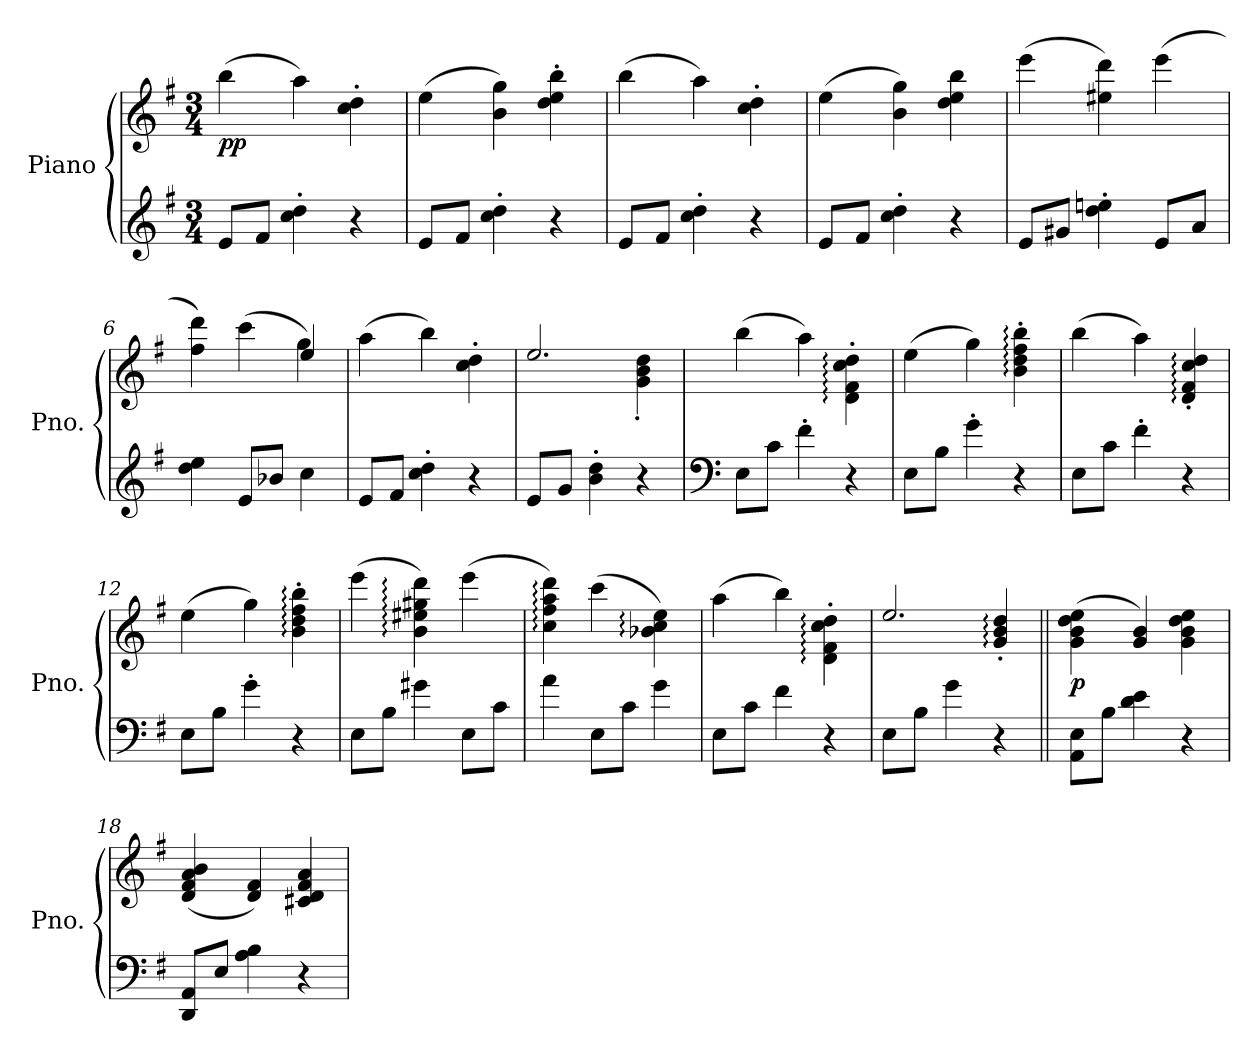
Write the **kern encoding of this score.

**kern	**kern	**dynam
*part1	*part1	*part1
*staff2	*staff1	*staff1/2
*I"Piano	*	*
*I'Pno.	*	*
*clefG2	*clefG2	*
*k[f#]	*k[f#]	*
*M3/4	*M3/4	*
*MM150	*MM150	*
=1	=1	=1
!	!	!LO:DY:b
8e/L	(>4bb\	pp
8f#/J	.	.
4cc\' 4dd\'	4aa\)	.
4r	4cc\' 4dd\'	.
=2	=2	=2
8e/L	(>4ee\	.
8f#/J	.	.
4cc\' 4dd\'	4b\ 4gg\)	.
4r	4dd\' 4ee\' 4bb\'	.
=3	=3	=3
8e/L	(>4bb\	.
8f#/J	.	.
4cc\' 4dd\'	4aa\)	.
4r	4cc\' 4dd\'	.
=4	=4	=4
8e/L	(>4ee\	.
8f#/J	.	.
4cc\' 4dd\'	4b\ 4gg\)	.
4r	4dd\ 4ee\ 4bb\	.
=5	=5	=5
8e/L	(>4eee\	.
8g#X/J	.	.
4dd\' 4een\'	4ee#X\ 4ddd\)	.
8e/L	(>4eee\	.
8a/J	.	.
!!LO:LB:g=z
=6	=6	=6
*	*^	*
4dd\ 4ee\	4ff#\ 4ddd\)	2ryy	.
8e/L	(>4ccc\	.	.
8b-X/J	.	.	.
4cc\	4ee/)	4gg\	.
*	*v	*v	*
=7	=7	=7
8e/L	(>4aa\	.
8f#/J	.	.
4cc\' 4dd\'	4bb\)	.
4r	4cc\' 4dd\'	.
=8	=8	=8
*	*^	*
8e/L	2.ee/	2ryy	.
8g/J	.	.	.
4b\' 4dd\'	.	.	.
4r	.	4g\' 4b\' 4dd\'	.
*	*v	*v	*
=9	=9	=9
*clefF4	*	*
8E\L	(>4bb\	.
8c\J	.	.
4f#'\	4aa\)	.
4r	4d\:' 4f#\:' 4cc\:' 4dd\:'	.
=10	=10	=10
8E\L	(>4ee\	.
8B\J	.	.
4g'\	4gg\)	.
4r	4b\:' 4dd\:' 4ff#\:' 4bb\:'	.
!!LO:LB:g=z
=11	=11	=11
8E\L	(>4bb\	.
8c\J	.	.
4f#'\	4aa\)	.
4r	4d/:' 4f#/:' 4cc/:' 4dd/:'	.
=12	=12	=12
8E\L	(>4ee\	.
8B\J	.	.
4g'\	4gg\)	.
4r	4b\:' 4dd\:' 4ff#\:' 4bb\:'	.
=13	=13	=13
8E\L	(>4eee\	.
8B\J	.	.
4g#X\	4b\: 4ee#X\: 4gg#X\: 4ddd\:)	.
8E\L	(>4eee\	.
8c\J	.	.
=14	=14	=14
4a\	4cc\: 4ff#\: 4aa\: 4ddd\:)	.
8E\L	(>4ccc\	.
8c\J	.	.
4g\	4b-X\: 4cc\: 4ee\:)	.
=15	=15	=15
8E\L	(>4aa\	.
8c\J	.	.
4f#\	4bb\)	.
4r	4d\:' 4f#\:' 4cc\:' 4dd\:'	.
!!LO:LB:g=z
=16	=16	=16
*	*^	*
8E\L	2.ee/	2ryy	.
8B\J	.	.	.
4g\	.	.	.
4r	.	4g/:' 4b/:' 4dd/:'	.
=17||	=17||	=17||	=17||
!	!	!	!LO:DY:b
*	*v	*v	*
8AA\ 8E\L	(>4g\ 4b\ 4dd\ 4ee\	p
8B\J	.	.
4d\ 4e\	4g/ 4b/)	.
4r	4g\ 4b\ 4dd\ 4ee\	.
=18	=18	=18
8DD/ 8AA/L	(>4d/ 4f#/ 4a/ 4b/	.
8E/J	.	.
4A\ 4B\	4d/ 4f#/)	.
4r	4c#X/ 4d/ 4f#/ 4a/	.
=	=	=
*-	*-	*-
